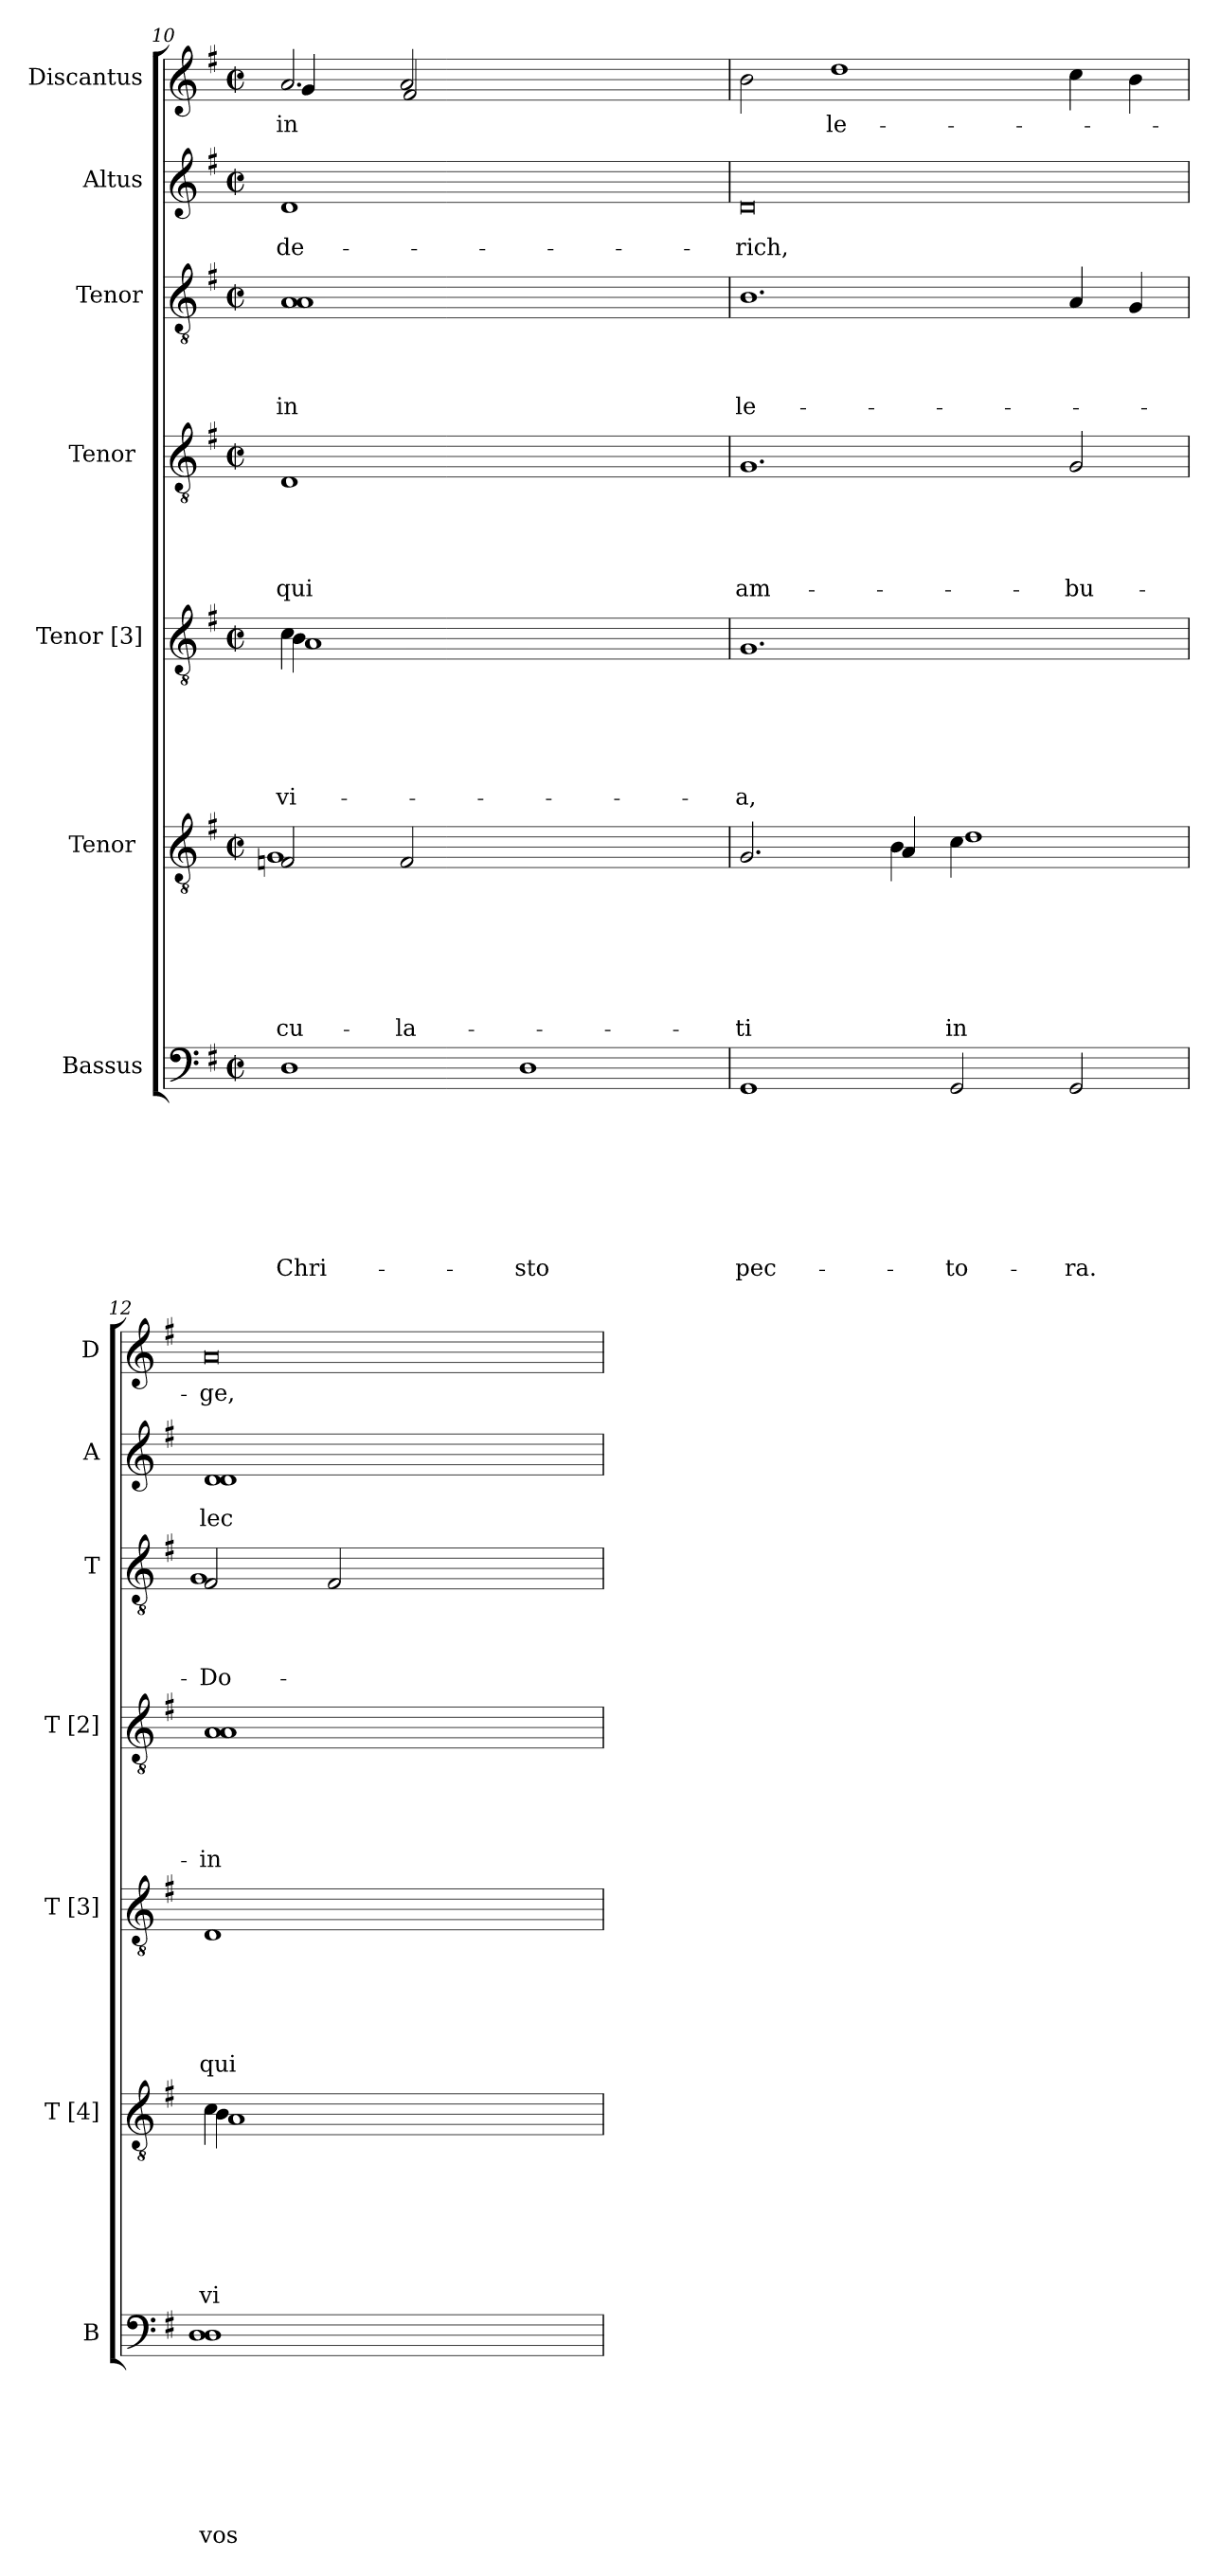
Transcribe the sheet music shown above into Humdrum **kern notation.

**kern	**text	**text	**text	**text	**text	**text	**text	**text	**kern	**text	**text	**text	**text	**text	**text	**text	**kern	**text	**text	**text	**text	**text	**text	**kern	**text	**text	**text	**text	**text	**kern	**text	**text	**text	**text	**kern	**text	**text	**kern	**text
*part7	*part7	*part7	*part7	*part7	*part7	*part7	*part7	*part7	*part6	*part6	*part6	*part6	*part6	*part6	*part6	*part6	*part5	*part5	*part5	*part5	*part5	*part5	*part5	*part4	*part4	*part4	*part4	*part4	*part4	*part3	*part3	*part3	*part3	*part3	*part2	*part2	*part2	*part1	*part1
*staff7	*staff7	*staff7	*staff7	*staff7	*staff7	*staff7	*staff7	*staff7	*staff6	*staff6	*staff6	*staff6	*staff6	*staff6	*staff6	*staff6	*staff5	*staff5	*staff5	*staff5	*staff5	*staff5	*staff5	*staff4	*staff4	*staff4	*staff4	*staff4	*staff4	*staff3	*staff3	*staff3	*staff3	*staff3	*staff2	*staff2	*staff2	*staff1	*staff1
*I"Bassus	*	*	*	*	*	*	*	*	*I"Tenor [4]	*	*	*	*	*	*	*	*I"Tenor [3]	*	*	*	*	*	*	*I"Tenor [2]	*	*	*	*	*	*I"Tenor	*	*	*	*	*I"Altus	*	*	*I"Discantus	*
*I'B	*	*	*	*	*	*	*	*	*I'T [4]	*	*	*	*	*	*	*	*I'T [3]	*	*	*	*	*	*	*I'T [2]	*	*	*	*	*	*I'T	*	*	*	*	*I'A	*	*	*I'D	*
*clefF4	*	*	*	*	*	*	*	*	*clefGv2	*	*	*	*	*	*	*	*clefGv2	*	*	*	*	*	*	*clefGv2	*	*	*	*	*	*clefGv2	*	*	*	*	*clefG2	*	*	*clefG2	*
*k[f#]	*	*	*	*	*	*	*	*	*k[f#]	*	*	*	*	*	*	*	*k[f#]	*	*	*	*	*	*	*k[f#]	*	*	*	*	*	*k[f#]	*	*	*	*	*k[f#]	*	*	*k[f#]	*
*G:	*	*	*	*	*	*	*	*	*G:	*	*	*	*	*	*	*	*G:	*	*	*	*	*	*	*G:	*	*	*	*	*	*G:	*	*	*	*	*G:	*	*	*G:	*
*M2/2	*	*	*	*	*	*	*	*	*M2/2	*	*	*	*	*	*	*	*M2/2	*	*	*	*	*	*	*M2/2	*	*	*	*	*	*M2/2	*	*	*	*	*M2/2	*	*	*M2/2	*
*met(c|)	*	*	*	*	*	*	*	*	*met(c|)	*	*	*	*	*	*	*	*met(c|)	*	*	*	*	*	*	*met(c|)	*	*	*	*	*	*met(c|)	*	*	*	*	*met(c|)	*	*	*met(c|)	*
=10	=10	=10	=10	=10	=10	=10	=10	=10	=10	=10	=10	=10	=10	=10	=10	=10	=10	=10	=10	=10	=10	=10	=10	=10	=10	=10	=10	=10	=10	=10	=10	=10	=10	=10	=10	=10	=10	=10	=10
!	!	!	!	!	!	!	!	!LO:LY:b	!	!	!	!	!	!	!	!LO:LY:b	!	!	!	!	!	!	!LO:LY:b	!	!	!	!	!	!LO:LY:b	!	!	!	!	!LO:LY:b	!	!	!LO:LY:b	!	!LO:LY:b
*	*	*	*	*	*	*	*	*	*^	*	*	*	*	*	*	*	*^	*	*	*	*	*	*	*	*	*	*	*	*	*	*	*	*	*	*	*	*	*^	*
*	*	*	*	*	*	*	*	*	*	*	*	*	*	*	*	*	*	*	*^	*	*	*	*	*	*	*	*	*	*	*	*	*	*	*	*	*	*	*	*	*	*^	*
1D	.	.	.	.	.	.	.	Chri-	2F/	1G	.	.	.	.	.	.	-cu-	4c\	4B\	1A	.	.	.	.	.	vi-	1D	.	.	.	.	qui	1A 1A	.	.	.	in	1d	.	-de-	2.a/	4g/	2ryy	in
.	.	.	.	.	.	.	.	.	.	.	.	.	.	.	.	.	.	1ryy	1ryy	.	.	.	.	.	.	.	.	.	.	.	.	.	.	.	.	.	.	.	.	.	.	4ryy	.	.
!	!	!	!	!	!	!	!	!	!	!	!	!	!	!	!	!	!LO:LY:b	!	!	!	!	!	!	!	!	!	!	!	!	!	!	!	!	!	!	!	!	!	!	!	!	!	!	!
.	.	.	.	.	.	.	.	.	2F/	.	.	.	.	.	.	.	-la-	.	.	.	.	.	.	.	.	.	.	.	.	.	.	.	.	.	.	.	.	.	.	.	.	2a/	2f#/	.
.	.	.	.	.	.	.	.	.	.	.	.	.	.	.	.	.	.	.	.	.	.	.	.	.	.	.	.	.	.	.	.	.	.	.	.	.	.	.	.	.	1ryy	.	.	.
!	!	!	!	!	!	!	!	!LO:LY:b	!	!	!	!	!	!	!	!	!	!	!	!	!	!	!	!	!	!	!	!	!	!	!	!	!	!	!	!	!	!	!	!	!	!	!	!
1D	.	.	.	.	.	.	.	-sto	1ryy	1ryy	.	.	.	.	.	.	.	.	.	1ryy	.	.	.	.	.	.	1ryy	.	.	.	.	.	1ryy	.	.	.	.	1ryy	.	.	.	1ryy	1ryy	.
.	.	.	.	.	.	.	.	.	.	.	.	.	.	.	.	.	.	2.ryy	2.ryy	.	.	.	.	.	.	.	.	.	.	.	.	.	.	.	.	.	.	.	.	.	.	.	.	.
.	.	.	.	.	.	.	.	.	.	.	.	.	.	.	.	.	.	.	.	.	.	.	.	.	.	.	.	.	.	.	.	.	.	.	.	.	.	.	.	.	4ryy	.	.	.
*	*	*	*	*	*	*	*	*	*	*	*	*	*	*	*	*	*	*v	*v	*v	*	*	*	*	*	*	*	*	*	*	*	*	*	*	*	*	*	*	*	*	*v	*v	*v	*
!!LO:PB:g=z
=11	=11	=11	=11	=11	=11	=11	=11	=11	=11	=11	=11	=11	=11	=11	=11	=11	=11	=11	=11	=11	=11	=11	=11	=11	=11	=11	=11	=11	=11	=11	=11	=11	=11	=11	=11	=11	=11	=11	=11	=11
!	!	!	!	!	!	!	!	!LO:LY:b	!	!	!	!	!	!	!	!	!LO:LY:b	!	!	!	!	!	!	!LO:LY:b	!	!	!	!	!	!LO:LY:b	!	!	!	!	!LO:LY:b	!	!	!LO:LY:b	!	!
1GG	.	.	.	.	.	.	.	pec-	2.G/	2.ryy	.	.	.	.	.	.	-ti	1.G	.	.	.	.	.	-a,	1.G	.	.	.	.	am-	1.B	.	.	.	le-	0d	.	-rich,	2b\	.
!	!	!	!	!	!	!	!	!	!	!	!	!	!	!	!	!	!	!	!	!	!	!	!	!	!	!	!	!	!	!	!	!	!	!	!	!	!	!	!	!LO:LY:b
.	.	.	.	.	.	.	.	.	.	.	.	.	.	.	.	.	.	.	.	.	.	.	.	.	.	.	.	.	.	.	.	.	.	.	.	.	.	.	1dd	le-
.	.	.	.	.	.	.	.	.	4B\	4A/	.	.	.	.	.	.	.	.	.	.	.	.	.	.	.	.	.	.	.	.	.	.	.	.	.	.	.	.	.	.
!	!	!	!	!	!	!	!	!LO:LY:b	!	!	!	!	!	!	!	!	!LO:LY:b	!	!	!	!	!	!	!	!	!	!	!	!	!	!	!	!	!	!	!	!	!	!	!
2GG/	.	.	.	.	.	.	.	-to-	4c\	1d	.	.	.	.	.	.	in	.	.	.	.	.	.	.	.	.	.	.	.	.	.	.	.	.	.	.	.	.	.	.
.	.	.	.	.	.	.	.	.	2.ryy	.	.	.	.	.	.	.	.	.	.	.	.	.	.	.	.	.	.	.	.	.	.	.	.	.	.	.	.	.	.	.
!	!	!	!	!	!	!	!	!LO:LY:b	!	!	!	!	!	!	!	!	!	!	!	!	!	!	!	!	!	!	!	!	!	!LO:LY:b	!	!	!	!	!	!	!	!	!	!
2GG/	.	.	.	.	.	.	.	-ra.	.	.	.	.	.	.	.	.	.	2ryy	.	.	.	.	.	.	2G/	.	.	.	.	-bu-	4A/	.	.	.	.	.	.	.	4cc\	.
.	.	.	.	.	.	.	.	.	.	.	.	.	.	.	.	.	.	.	.	.	.	.	.	.	.	.	.	.	.	.	4G/	.	.	.	.	.	.	.	4b\	.
*	*	*	*	*	*	*	*	*	*v	*v	*	*	*	*	*	*	*	*	*	*	*	*	*	*	*	*	*	*	*	*	*	*	*	*	*	*	*	*	*	*
=12	=12	=12	=12	=12	=12	=12	=12	=12	=12	=12	=12	=12	=12	=12	=12	=12	=12	=12	=12	=12	=12	=12	=12	=12	=12	=12	=12	=12	=12	=12	=12	=12	=12	=12	=12	=12	=12	=12	=12
!	!	!	!	!	!	!	!	!LO:LY:b	!	!	!	!	!	!	!	!LO:LY:b	!	!	!	!	!	!	!LO:LY:b	!	!	!	!	!	!LO:LY:b	!	!	!	!	!LO:LY:b	!	!	!	!	!
*	*	*	*	*	*	*	*	*	*^	*	*	*	*	*	*	*	*	*	*	*	*	*	*	*	*	*	*	*	*	*^	*	*	*	*	*	*	*	*	*
*	*	*	*	*	*	*	*	*	*	*^	*	*	*	*	*	*	*	*	*	*	*	*	*	*	*	*	*	*	*	*	*	*	*	*	*	*	*	*	*	*	*
!	!	!	!	!	!	!	!	!	!	!	!	!	!	!	!	!	!	!	!	!	!	!	!	!	!	!	!	!	!	!	!	!	!	!	!	!	!LO:LY:b	!	!	!LO:LY:b:rj	!	!LO:LY:b
1D 1D	.	.	.	.	.	.	.	vos	4c\	4B\	1A	.	.	.	.	.	.	vi-	1D	.	.	.	.	.	qui	1A 1A	.	.	.	.	in	2F#/	1G	.	.	.	Do-	1d 1d	.	-lec-	0a	-ge,
.	.	.	.	.	.	.	.	.	1ryy	1ryy	.	.	.	.	.	.	.	.	.	.	.	.	.	.	.	.	.	.	.	.	.	.	.	.	.	.	.	.	.	.	.	.
.	.	.	.	.	.	.	.	.	.	.	.	.	.	.	.	.	.	.	.	.	.	.	.	.	.	.	.	.	.	.	.	2F#/	.	.	.	.	.	.	.	.	.	.
1ryy	.	.	.	.	.	.	.	.	.	.	1ryy	.	.	.	.	.	.	.	1ryy	.	.	.	.	.	.	1ryy	.	.	.	.	.	1ryy	1ryy	.	.	.	.	1ryy	.	.	.	.
.	.	.	.	.	.	.	.	.	2.ryy	2.ryy	.	.	.	.	.	.	.	.	.	.	.	.	.	.	.	.	.	.	.	.	.	.	.	.	.	.	.	.	.	.	.	.
*	*	*	*	*	*	*	*	*	*v	*v	*v	*	*	*	*	*	*	*	*	*	*	*	*	*	*	*	*	*	*	*	*	*v	*v	*	*	*	*	*	*	*	*	*
=	=	=	=	=	=	=	=	=	=	=	=	=	=	=	=	=	=	=	=	=	=	=	=	=	=	=	=	=	=	=	=	=	=	=	=	=	=	=	=
*-	*-	*-	*-	*-	*-	*-	*-	*-	*-	*-	*-	*-	*-	*-	*-	*-	*-	*-	*-	*-	*-	*-	*-	*-	*-	*-	*-	*-	*-	*-	*-	*-	*-	*-	*-	*-	*-	*-	*-
